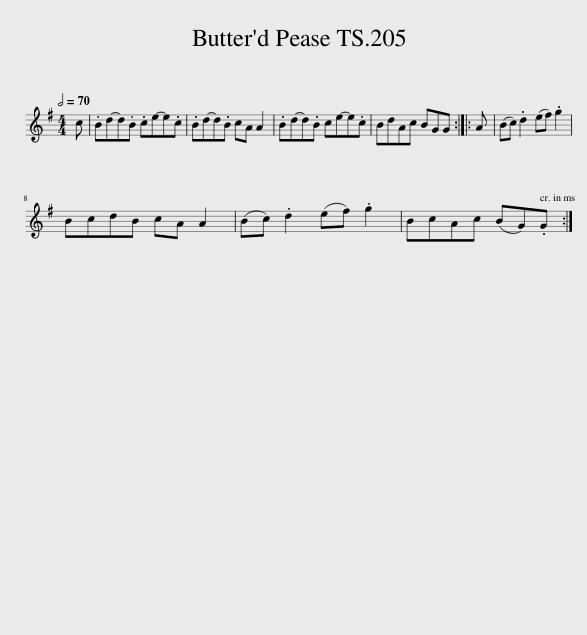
X:1
L:1/8
Q:1/2=70
M:4/4
I:linebreak $
K:G
V:1 treble
V:1
 c | .Bd-d.B .ce-e.c | .Bd-d.B cA A2 | .Bd-d.B ce-e.c | BdAc BGG :: %5
 A | (Bc) .d2 (ef) .g2 |$ BcdB cA A2 | (Bc) .d2 (ef) .g2 | BcAc (BG).G :| %10
